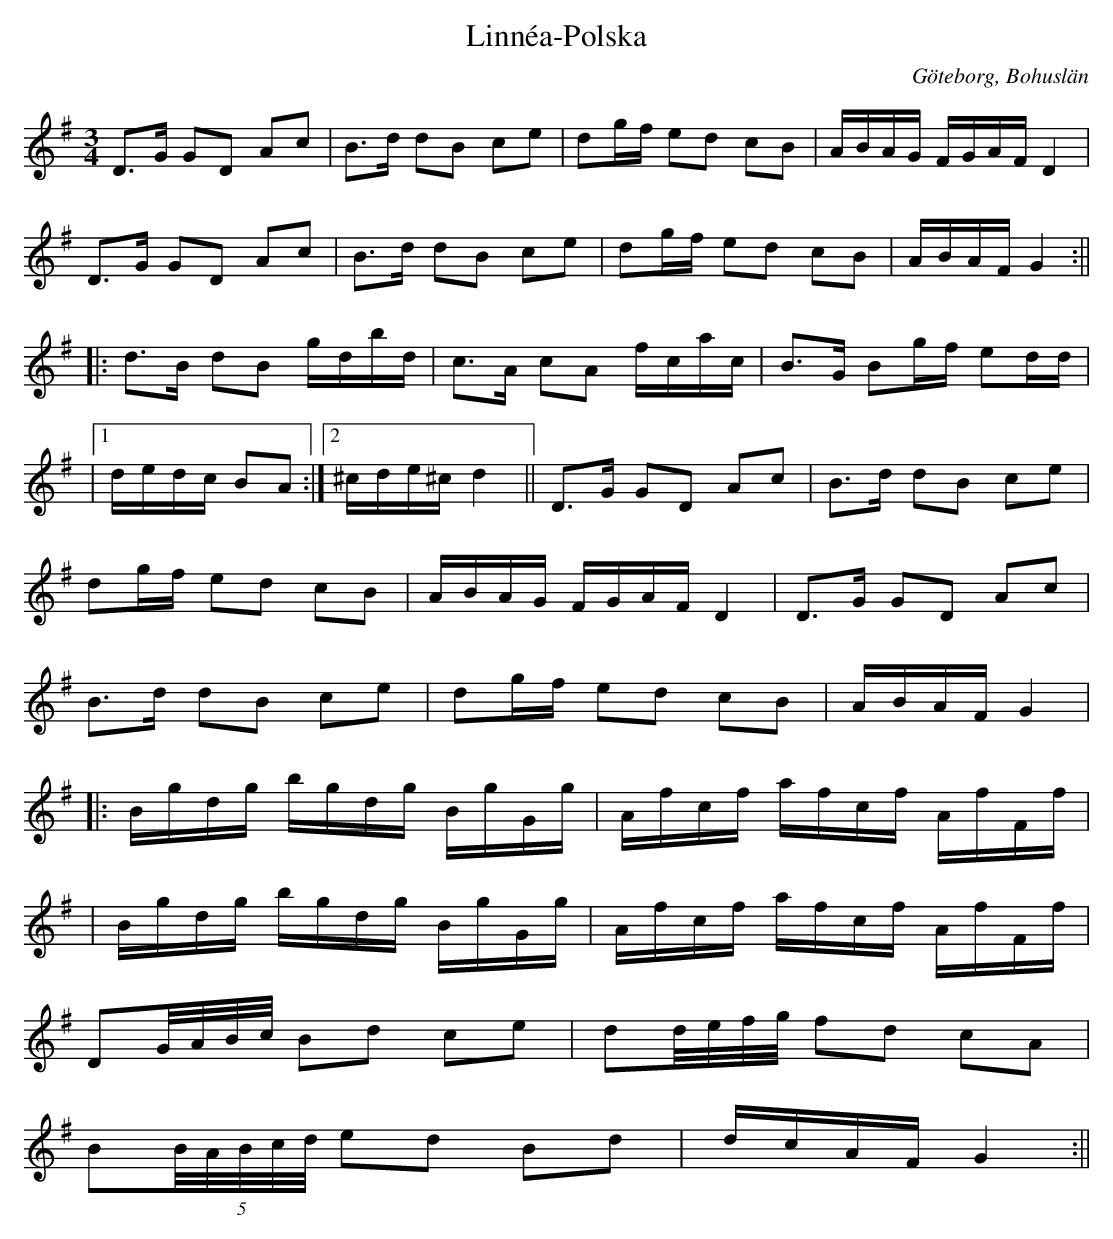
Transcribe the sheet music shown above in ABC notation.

X:1
T:Linnéa-Polska
O:Göteborg, Bohuslän
M:3/4
L:1/8
K:G
D>G GD Ac | B>d dB ce | dg/f/ ed cB | A/B/A/G/ F/G/A/F/ D2 |
D>G GD Ac | B>d dB ce | dg/f/ ed cB | A/B/A/F/ G2 :||
|:d>B dB g/d/b/d/ | c>A cA f/c/a/c/ | B>G Bg/f/ ed/d/ |
|1 d/e/d/c/ BA :|2 ^c/d/e/^c/ d2 || D>G GD Ac | B>d dB ce |
 dg/f/ ed cB | A/B/A/G/ F/G/A/F/ D2 | D>G GD Ac |
 B>d dB ce | dg/f/ ed cB | A/B/A/F/ G2 |
|: B/g/d/g/ b/g/d/g/ B/g/G/g/ | A/f/c/f/ a/f/c/f/ A/f/F/f/ |
| B/g/d/g/ b/g/d/g/ B/g/G/g/ | A/f/c/f/ a/f/c/f/ A/f/F/f/ |
DG//A//B//c// Bd ce | dd//e//f//g// fd cA |
B(5B//A//B//c//d// ed Bd | d/c/A/F/ G2 :||
